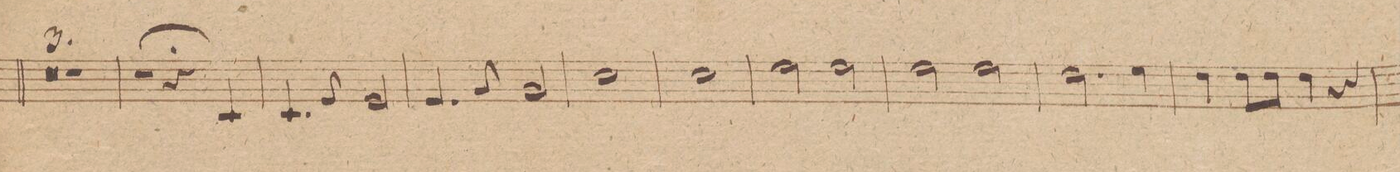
**kern	**dynam
*I"Corno 1mo in C.	*
*clefG2	*
*k[]	*
*met(c|)	*
*M2/2	*
0r	.
=67	=67
=68	=68
1r	.
=69	=69
2r	.
4r;	.
4c/	.
=70	=70
4.c/	.
8e/	.
2e/	.
=71	=71
4.e/	.
8g/	.
2g/	.
=72	=72
1cc	.
=73	=73
1cc	.
=74	=74
2ee\	.
2ee\	.
=75	=75
2ee\	.
2ee\	.
=76	=76
2.dd\	.
4ee\	.
=77	=77
4dd\	.
8dd\L	.
8dd\J	.
4dd\	.
4r	.
=78	=78
*-	*-
